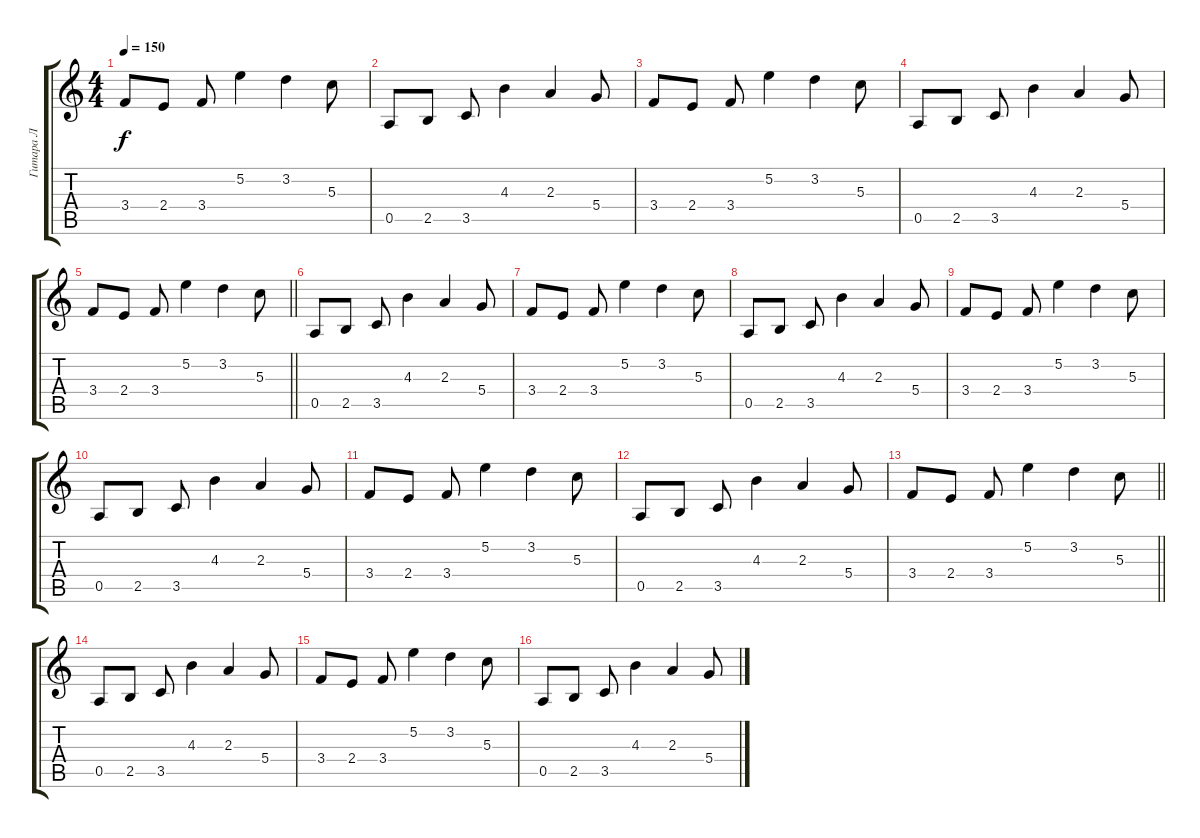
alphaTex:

\track ("Гитара Л" "Гитара Л") {instrument electricguitarclean}
\staff {score tabs}
\tuning (E4 B3 G3 D3 A2 E2) {hide}
\ts (4 4)
\tempo 150
\clef g2
\ks c
3.4.8{dy f} 2.4.8 3.4.8 5.2.4 3.2.4 5.3.8 |
0.5.8 2.5.8 3.5.8 4.3.4 2.3.4 5.4.8 |
3.4.8 2.4.8 3.4.8 5.2.4 3.2.4 5.3.8 |
0.5.8 2.5.8 3.5.8 4.3.4 2.3.4 5.4.8 |
\barLineRight lightlight
3.4.8 2.4.8 3.4.8 5.2.4 3.2.4 5.3.8 |
\section ("" " ")
0.5.8 2.5.8 3.5.8 4.3.4 2.3.4 5.4.8 |
3.4.8 2.4.8 3.4.8 5.2.4 3.2.4 5.3.8 |
0.5.8 2.5.8 3.5.8 4.3.4 2.3.4 5.4.8 |
3.4.8 2.4.8 3.4.8 5.2.4 3.2.4 5.3.8 |
0.5.8 2.5.8 3.5.8 4.3.4 2.3.4 5.4.8 |
3.4.8 2.4.8 3.4.8 5.2.4 3.2.4 5.3.8 |
0.5.8 2.5.8 3.5.8 4.3.4 2.3.4 5.4.8 |
\barLineRight lightlight
3.4.8 2.4.8 3.4.8 5.2.4 3.2.4 5.3.8 |
\section ("" " ")
0.5.8 2.5.8 3.5.8 4.3.4 2.3.4 5.4.8 |
3.4.8 2.4.8 3.4.8 5.2.4 3.2.4 5.3.8 |
0.5.8 2.5.8 3.5.8 4.3.4 2.3.4 5.4.8
